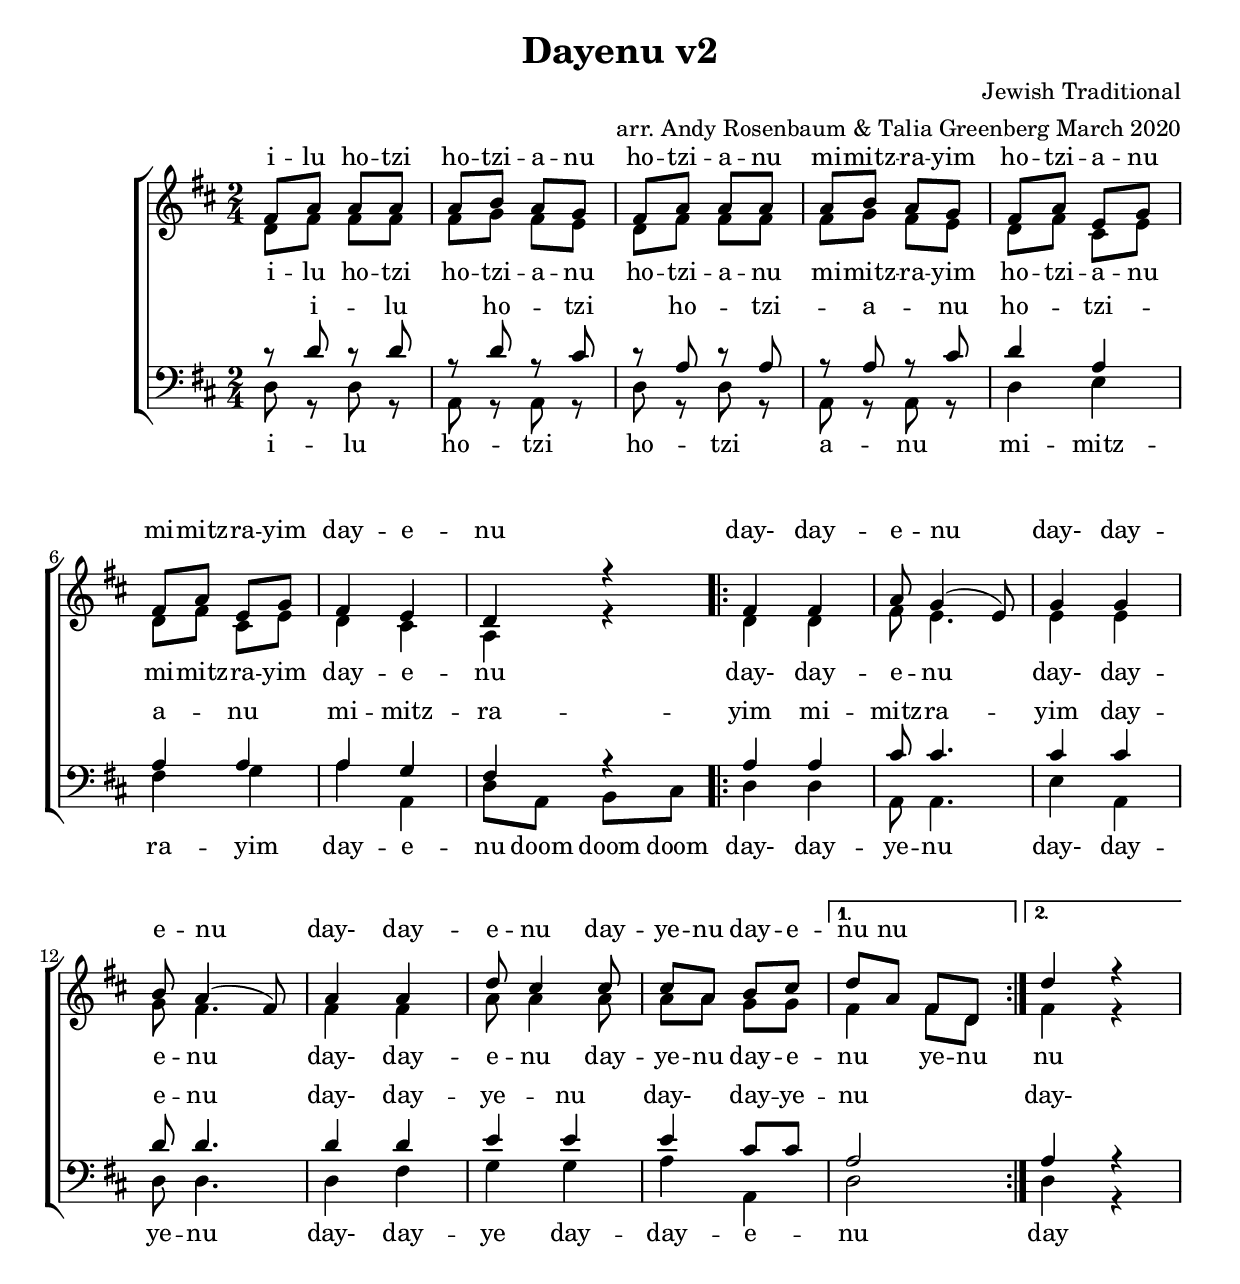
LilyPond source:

\version "2.18.2"  % necessary for upgrading to future LilyPond versions.

\header {
	title = "Dayenu v2"
	composer = "Jewish Traditional"
	arranger = "arr. Andy Rosenbaum & Talia Greenberg March 2020"
}


\paper {
  top-system-spacing #'basic-distance = #10
  score-system-spacing #'basic-distance = #20
  system-system-spacing #'basic-distance = #20
  last-bottom-spacing #'basic-distance = #10
}

global = {
  \key d \major
  \time 2/4
}

% ===== %
% verse %
% ===== %

sopVerse = \relative d' {
	| fis8 a a a | a b a g 
	| fis a a a  | a b a g 
	| fis a e g  | fis a e g 
	| fis4 e     | d  r |
}

altoVerse = \relative d' {
	| d8 fis fis fis | fis g fis e
	| d fis fis fis  | fis g fis e
	| d fis cis e  | d fis cis e
	| d4 cis         | a  r |
}

tenorVerse = \relative d' {
	| r8 d r d | r d r cis
	| r a r a  | r a r cis
	| d4 a | a a
	| a4 g | fis  r |
}

bassVerse = \relative d {
	| d8 r d r | a r a r
	| d r d r | a r a r
	| d4 e | fis g
	| a a, | d8 a b cis
}

words = \lyricmode {
	| i -- lu ho -- tzi | ho -- tzi -- a -- nu | ho -- tzi -- a -- nu | mi -- mitz -- ra -- yim | ho -- tzi -- a -- nu | mi -- mitz -- ra -- yim | day -- e -- | nu |
}

tenorWords = \lyricmode {
	| i -- lu ho -- tzi 
	| ho -- tzi -- a -- nu 
	| ho -- tzi -- a -- nu 
	| mi -- mitz -- ra -- yim 
	| mi -- mitz -- 
	| ra -- yim 
	| day -- e -- 
	| nu |
}

bassWords = \lyricmode {
	| i -- lu 
	| ho -- tzi 
	| ho -- tzi 
	| a -- nu 
	| mi -- mitz -- 
	| ra -- yim 
	| day -- e -- 
	| nu doom doom doom |
}

% ====== %
% chorus %
% ====== %

sopChorusCommon = \relative d' {
	| fis4 fis 
	| a8 g4( e8)
	| g4 g
	| b8 a4( fis8)
	| a4 a
	| d8 cis4 cis8
	| cis a b cis |
}


sopChorusEndOne = \relative d'' {
	| d8 a fis d |
}

sopChorusEndTwo = \relative d'' {
	| d4 r4 |
}

altoChorusCommon = \relative d' {
	| d4 d
	| fis8 e4.
	| e4 e
	| g8 fis4.
	| fis4 fis
	| a8 a4 a8
	| a8 a g g |
}

altoChorusEndOne = \relative d' {
	| fis4 fis8 d |
}

altoChorusEndTwo = \relative d' {
	| fis4 r |
}

tenorChorusCommon = \relative d' {
	| a4 a 
	| cis8 cis4.
	| cis4 cis 
	| d8 d4.
	| d4 d 
	| e e 
	| e cis8 cis |
}

tenorChorusEndOne = \relative d' {
	| a2 |
}

tenorChorusEndTwo = \relative d' {
	| a4 r |
}

bassChorusCommon = \relative d {
	| d4 d
	| a8 a4.
	| e'4 a,
	| d8 d4.
	| d4 fis
	| g g 
	| a a, |
}

bassChorusEndOne = \relative d {
	| d2 |
}

bassChorusEndTwo = \relative d {
	| d4 r |
}

upperChorusWordsCommon = \lyricmode {
	| day- day -- | e -- nu 
	| day- day -- | e -- nu
	| day- day -- | e -- nu day -- 
	| ye -- nu day -- e -- |
}

sopChorusWordsEndOne = \lyricmode {
	| nu |
}

altoChorusWordsEndOne = \lyricmode {
	| nu ye -- nu |
}

upperChorusWordsEndTwo = \lyricmode {
	| nu |
}

lowerChorusWordsCommon = \lyricmode {
	| day- day -- | ye -- nu 
	| day- day -- | ye -- nu
	| day- day -- | ye day -- |
}

tenorChorusWordsCommon = {
	\lowerChorusWordsCommon \lyricmode { | day day -- e -- | }
}

tenorChorusWordsEndOne = \lyricmode {
	| nu |
}

tenorChorusWordsEndTwo = \lyricmode {
	| nu |
}

bassChorusWordsCommon = {
	\lowerChorusWordsCommon \lyricmode { | day -- e -- | }
}

bassChorusWordsEndOne = \lyricmode {
	| nu day -- e -- nu |
}

bassChorusWordsEndTwo = \lyricmode {
	| nu |
}

% ======== %
% in order %
% ======== %

sop = {
	\sopVerse
	\repeat volta 2 \sopChorusCommon
	\alternative {
		{ \sopChorusEndOne }
		{ \sopChorusEndTwo }
	}
}

alto = {
	\altoVerse
	\repeat volta 2 \altoChorusCommon 
	\alternative {
		{ \altoChorusEndOne }
		{ \altoChorusEndTwo }
	}
}

tenor = {
	\tenorVerse
	\repeat volta 2 \tenorChorusCommon
	\alternative {
		{ \tenorChorusEndOne }
		{ \tenorChorusEndTwo }
	}
}

bass = {
	\bassVerse 
	\repeat volta 2 \bassChorusCommon
	\alternative {
		{ \bassChorusEndOne }
		{ \bassChorusEndTwo }
	}
}

sopWordsAll = {
	\words
	\upperChorusWordsCommon
	\sopChorusWordsEndOne
	\upperChorusWordsEndTwo 
}

altoWordsAll = { 
	\words 
	\upperChorusWordsCommon 
	\altoChorusWordsEndOne 
	\upperChorusWordsEndTwo 
}

tenorWordsAll = { 
	\tenorWords 
	\tenorChorusWordsCommon 
	\tenorChorusWordsEndOne 
	\tenorChorusWordsEndTwo 
}

bassWordsAll = { 
	\bassWords 
	\bassChorusWordsCommon 
	\bassChorusWordsEndOne 
	\bassChorusWordsEndTwo
}

mainChorusOne = \relative c' {
	| e8 e e e e e | e d8. c16 b4 b8 | d8 d d d d d | d c8. b16 a4 a8 |
}

mainChorusOneLow = \relative c {
	| e8 e e e e e | e d8. c16 b4 b8 | d8 d d d d d | d c8. b16 a4 a8 |
}

% above chorus options

aboveChorusOneA = \relative c'' {
	| a8 a a a a a | a g8. f16 e4 e8 | f8 f f e e e | e fis8. gis16 a4 a8 |
}

aboveChorusOneB = \relative c'' {
	| a8 a a a a a | gis gis8. gis16 gis4 gis8 | f8 f f e e e | e fis8. gis16 a4 a8 |
}

aboveChorusOneC = \relative c'' {
	| a8 a a a a a | gis gis8. gis16 gis4 gis8 | f8 f f e e e | f e8. d16 c4 c8 |
}

aboveChorusOneD = \relative c'' {
	| a8 a a a a a | gis gis8. gis16 gis4 gis8 | gis8 gis gis f f f | f e8. d16 c4 c8 |
}

% below chorus options

belowChorusOneA = \relative c' {
	| c8 c c c c c | c b8. a16 b4 b8 | b8 b b b b b | b a8. gis16 a4 a8 |
}

belowChorusOneB = \relative c' {
	| c8 c c c c c | c b8. a16 e4 e8 | f8 f f d d d | d e8. f16 e4 e8 |
}

belowChorusOneC = \relative c' {
	| c8 c c c c c | c b8. a16 e4 e8 | f8 f f gis gis gis | f gis8. f16 e4 e8 |
}

belowChorusOneD = \relative c' {
	| c8 c c c c c | c b8. a16 e4 e8 | f8 f f gis gis gis | a gis8. f16 e4 e8 |
}



% bass options

baseChorusOneA = \relative c {
%   | a4. | a4. | b4. | e,4. | b'4. | e,4. | b'4 e,8 | a4. |
%     | a4. | a4. | b4. | e,4. | b'4. | e,4. | e8 fis gis | a4. |
    | a4. a | b e, | b' e, | e8 fis gis a4. |
}

% offbeat options

% Soprano
offBeatChorusOneA = \relative c' {
% 	| r8 c c r8 c c | r8 c r r8 b b | r8 b b r8 b b | r8 b r r8 c c |
	| r8 c c r8 c c | r8 b4 r8 gis gis | r8 gis gis r8 b b | r8 d4 r8 c c |
}

% Tenor
offBeatChorusOneB = \relative c' {
% 	| r8 a a r8 a a | r8 a r r8 gis gis | r8 gis gis r8 gis gis | r8 gis r r8 a a |
	| r8 a a r8 a a | r8 gis4 r8 b b | r8 b b r8 gis gis | r8 gis4 r8 e e |
%	| r8 a a r8 g g | r8 f4 r8 e e | r8 gis gis r8 gis gis | r8 gis4 r8 e e |
}

offBeatChorusOneC = \relative c' {
% 	| r8 e e r8 e e | r8 e r r8 d d | r8 d d r8 d d | r8 f r r8 e e |
	| r8 e e r8 e e | r8 e4 r8 d d | r8 d d r8 d d | r8 f4 r8 e e |
}

% offBeatBa = \lyricmode { | ba ba ba ba | ba ba ba ba | ba ba ba ba | ba ba ba ba | }
offBeatBa = \lyricmode { | ba ba ba ba | ba ba ba | ba ba ba ba | ba ba ba | }

% other

restNotes = { | r4. r | r r | }

basicTum = \lyricmode { | tum -- ba -- la tum -- ba -- la | tum -- ba -- la -- lai -- ka | tum -- ba -- la tum -- ba -- la | tum -- ba -- la -- lai -- ka | }

bassDoom = \lyricmode { | doom doom | doom doom | doom doom | tum -- ba -- la -- la | }

emptyWords = \lyricmode {}

% papa = \lyricmode { | pa pa pa pa | }

% ================== %
% chrous second part %
% ================== %

% Alto
mainChorusTwo = \relative c' {
	| a8 c e a4 a8 | c8 b a e4 e8 | g8 f d b4 b8 | d8 c8 b a4. |
}

aboveChorusTwoA = \relative c' {
	| c8 e a c4 c8 | e8 d c b4 b8 | b8 d c b4 e,8 | f8 e d c4 c8 |
}

aboveChorusTwoB = \relative c' {
	| c8 e a c4 c8 | e8 d c b4 b8 | b8 a gis e4 e8 | f8 e d c4 c8 |
}

aboveChorusTwoC = \relative c' {
	| c8 e a c4 c8 | e8 d c b4 b8 | b8 b b b4 e,8 | f8 e d c4 c8 |
}

aboveChorusTwoD = \relative c' {
	| c8 e a c4 c8 | e8 d c b4 b8 | b8 a g f4 f8 | e8 e e e4 e8 |
}

sopranoChorusTwoA = \relative c' {
	| c8 a c e4 e8 | e8 d c c4 c8 | b8 g a b4 b8 | b8 c d c4. |
}

tenorChorusTwoA = \relative c' {
	| r8 a a r8 c4 | r8 c c r g4 | r8 b b r8 gis4 | gis8 a gis e4. |
}

tenorChorusTwoAWords = \lyricmode { | ba ba ba | ba ba ba | ba ba ba | frey -- lach -- zol -- zayn | }

baseChorusTwoA = \relative c {
	| a4. a | f c' | g e | e8 fis gis a4. |
}

spiel = \lyricmode { | tum -- ba -- la -- lai -- ka | spiel -- ba -- la -- lai -- ka | tum -- ba -- la -- lai -- ka | frey -- lach -- zol -- zayn | }

bassDoomTwo = \lyricmode { | doom doom | doom doom | doom doom | frey -- lach -- zol -- zayn | }

% DENSE

%{ DENSE
sopMusic = { \aboveChorusOneD }
sopWords = \basicTum

altoMusic = { \mainChorusOne \mainChorusTwo }
altoWords = \basicTum

tenorMusic = \belowChorusOneC
% tenorWords = \basicTum

bassMusic = \baseChorusOneA
%}

% OPEN

sopMusic = \transpose c c' { \offBeatChorusOneA \sopranoChorusTwoA }
sopWords = { \offBeatBa \spiel }

altoMusic = { \mainChorusOne \mainChorusTwo }
altoWords = { \basicTum \spiel }

% tenorMusic = \transpose c c, { \offBeatChorusOneB }
tenorMusic = { \offBeatChorusOneB \tenorChorusTwoA }
% tenorWords = { \offBeatBa \tenorChorusTwoAWords }

bassMusic = { \baseChorusOneA \baseChorusTwoA }

% bassWords = { \bassDoom \bassDoomTwo }


allStuff = {
  \new ChoirStaff <<
    \new Lyrics = "sopranos" \with {
      % this is needed for lyrics above a staff
      \override VerticalAxisGroup.staff-affinity = #DOWN
    }
    \new Staff = "upper" <<
	\set Staff.midiInstrument = "voice oohs"
      \new Voice = "sopranos" {
        \voiceOne
        << \global \sop >>
      }
      \new Voice = "altos" {
        \voiceTwo
        << \global \alto >>
      }
    >>
    \new Lyrics = "altos"
    \new Lyrics = "tenors" \with {
      % this is needed for lyrics above a staff
      \override VerticalAxisGroup.staff-affinity = #DOWN
    }
    \new Staff = "lower" <<
      \set Staff.midiInstrument = "voice oohs"
      \clef bass
      \new Voice = "tenors" {
        \voiceOne
        << \global \tenor >>
      }
      \new Voice = "basses" {
        \voiceTwo << \global \bass >>
      }
    >>
    \new Lyrics = "basses"
    \context Lyrics = "sopranos" \lyricsto "sopranos" \sopWordsAll
    \context Lyrics = "altos" \lyricsto "altos" \altoWordsAll
    \context Lyrics = "tenors" \lyricsto "tenors" \tenorWordsAll
    \context Lyrics = "basses" \lyricsto "basses" \bassWordsAll
  >>
}

% For printed pdf music.
\score {
	\allStuff
	\layout{}
}

% For midi
\score {
	\unfoldRepeats {
		\allStuff
	}
	\midi{ \tempo 4 = 80 }
}
